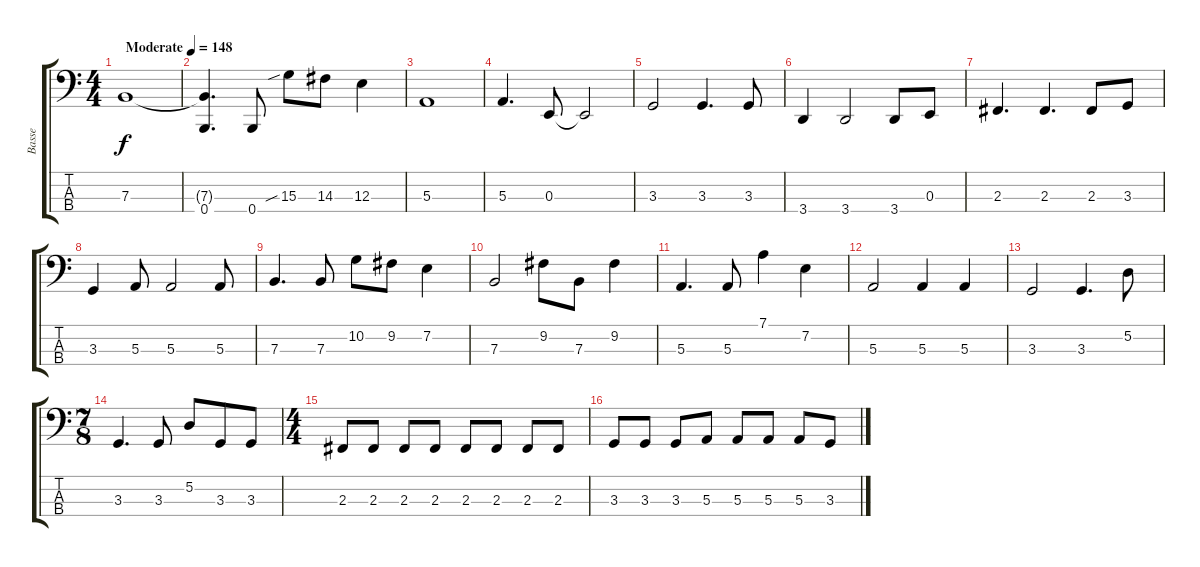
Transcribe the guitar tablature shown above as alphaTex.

\track ("Basse" "Basse") {instrument electricbassfinger}
\staff {score tabs}
\tuning (D2 A1 E1 B0) {hide}
\ts (4 4)
\tempo (148 "Moderate")
\clef f4
\ks c
7.3.1{dy f instrument electricbassfinger} |
(7.3{t} 0.4).4{d} 0.4.8 15.3{sib}.8 14.3.8 12.3.4 |
5.3.1 |
5.3.4{d} 0.3.8 0.3{t}.2 |
3.3.2 3.3.4{d} 3.3.8 |
3.4.4 3.4.2 3.4.8 0.3.8 |
2.3.4{d} 2.3.4{d} 2.3.8 3.3.8 |
3.3.4 5.3.8 5.3.2 5.3.8 |
7.3.4{d} 7.3.8 10.2.8 9.2.8 7.2.4 |
7.3.2 9.2.8 7.3.8 9.2.4 |
5.3.4{d} 5.3.8 7.1.4 7.2.4 |
5.3.2 5.3.4 5.3.4 |
3.3.2 3.3.4{d} 5.2.8 |
\ts (7 8)
3.3.4{d} 3.3.8 5.2.8 3.3.8 3.3.8 |
\ts (4 4)
2.3.8 2.3.8 2.3.8 2.3.8 2.3.8 2.3.8 2.3.8 2.3.8 |
3.3.8 3.3.8 3.3.8 5.3.8 5.3.8 5.3.8 5.3.8 3.3.8
